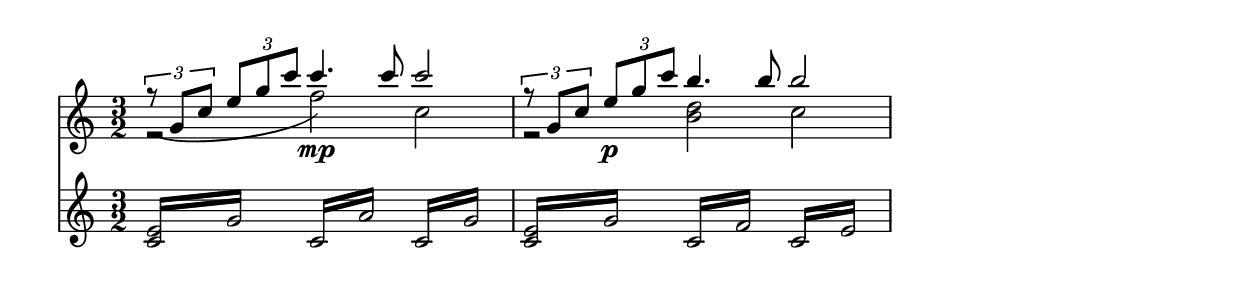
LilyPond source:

\version "2.6.3"
\include "english.ly"

\score {
\relative c' { <<
  \new Staff <<
  \time 3/2
  \clef treble
  \autoBeamOff
  { \times 2/3 {r8 _(g'8[ c8]} \times 2/3 {e8[ g8 c8]} c4.) c8 c2 \times 2/3 {r8 g,8[ c8]} \times 2/3 {e8[\p g8 c8]} b4. b8 b2 }\\
  { r2 f2\mp c2 r2 <b d>2 c2 } \bar "|"
  >>

   \new Staff {
   \time 3/2
   \clef treble
   \repeat "tremolo" 4 {<c, e>16 g'16} \repeat "tremolo" 4 {c,16 a'16} \repeat "tremolo" 4 {c,16 g'16} \repeat "tremolo" 4 {<c, e>16 g'16} \repeat "tremolo" 4 {c,16 f16} \repeat "tremolo" 4 {c16 e16} \bar "|" }
 >> }

 \midi { \tempo 4 = 126 }
  \layout {  
    indent = 0.0\cm
    \context {
      \Score
       \remove Bar_number_engraver
    }
  }
}
